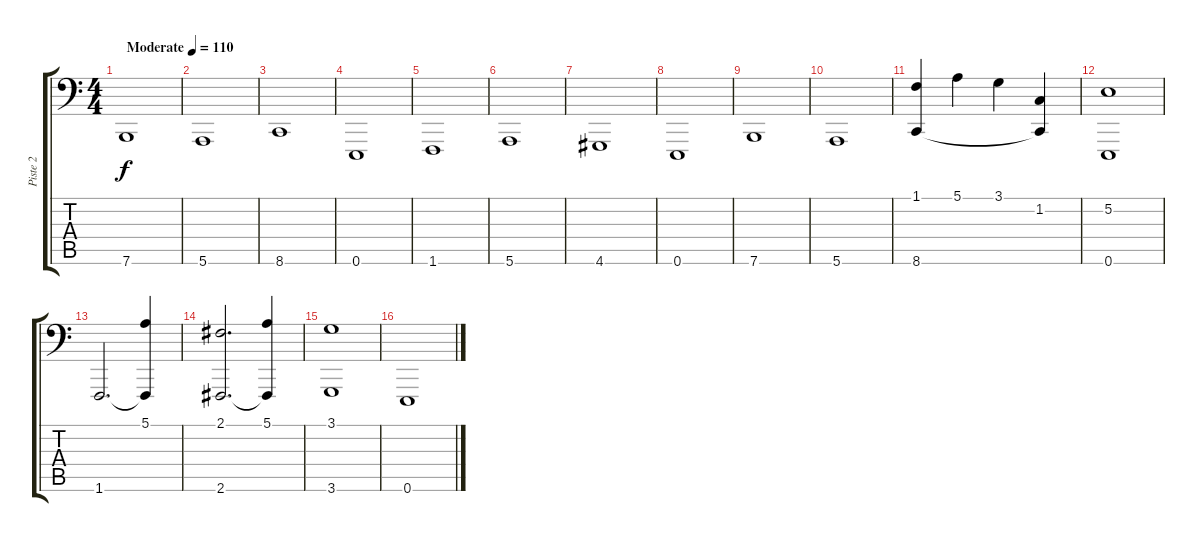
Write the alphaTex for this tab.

\track ("Piste 2" "Piste 2") {instrument fx5brightness}
\staff {score tabs}
\tuning (E3 B2 G2 D2 A1 E1) {hide}
\ts (4 4)
\tempo (110 "Moderate")
\clef f4
\ks c
7.6.1{dy f instrument fx5brightness} |
5.6.1 |
8.6.1 |
0.6.1 |
1.6.1 |
5.6.1 |
4.6.1 |
0.6.1 |
7.6.1 |
5.6.1 |
(1.1 8.6).4 5.1.4 3.1.4 (1.2 8.6{t}).4 |
(5.2 0.6).1 |
1.6.2{d} (5.1 1.6{t}).4 |
(2.1 2.6).2{d} (5.1 2.6{t}).4 |
(3.1 3.6).1 |
0.6.1
